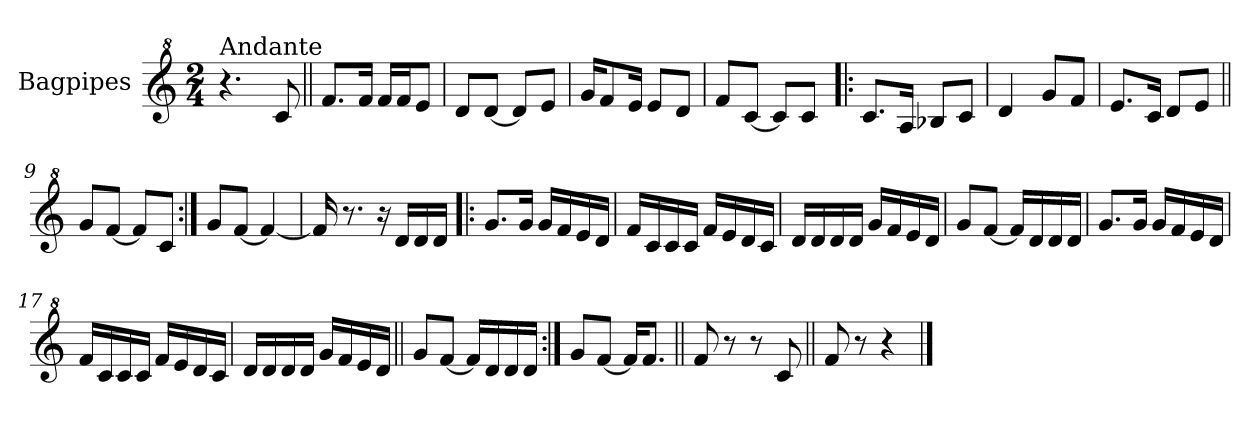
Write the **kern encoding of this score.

**kern
*part1
*staff1
*I"Bagpipes
*I'Bag
*clefG^2
*k[]
*C:
*M2/4
=1
!LO:TX:a:t=Andante
4.r
8cc/
=2||
8.ff/L
16ff/Jk
16ff/LL
16ff/J
8ee/J
=3
8dd/L
[8dd/J
8dd/L]
8ee/J
=4
16gg/KL
8ff/
16ee/Jk
8ee/L
8dd/J
=5
8ff/L
[8cc/J
8cc/L]
8cc/J
=6!|:
8.cc/L
16a/Jk
8b-X/L
8cc/J
=7
4dd/
8gg/L
8ff/J
=8
8.ee/L
16cc/Jk
8dd/L
8ee/J
!!LO:LB:g=z
=9||
8gg/L
[8ff/J
8ff/L]
8cc/J
=10:|!
8gg/L
[8ff/J
4ff/_
=11
16ff/]
8.r
16r
16dd/LL
16dd/
16dd/JJ
=12!|:
8.gg/L
16gg/Jk
16gg/LL
16ff/
16ee/
16dd/JJ
=13
16ff/LL
16cc/
16cc/
16cc/JJ
16ff/LL
16ee/
16dd/
16cc/JJ
=14
16dd/LL
16dd/
16dd/
16dd/JJ
16gg/LL
16ff/
16ee/
16dd/JJ
!!LO:LB:g=z
=15
8gg/L
[8ff/J
16ff/LL]
16dd/
16dd/
16dd/JJ
=16
8.gg/L
16gg/Jk
16gg/LL
16ff/
16ee/
16dd/JJ
=17
16ff/LL
16cc/
16cc/
16cc/JJ
16ff/LL
16ee/
16dd/
16cc/JJ
=18
16dd/LL
16dd/
16dd/
16dd/JJ
16gg/LL
16ff/
16ee/
16dd/JJ
=19||
8gg/L
[8ff/J
16ff/LL]
16dd/
16dd/
16dd/JJ
=20:|!
8gg/L
[8ff/J
16ff/KL]
8.ff/J
!!LO:LB:g=z
=21||
8ff/
8r
8r
8cc/
=22||
8ff/
8r
4r
==
*-
